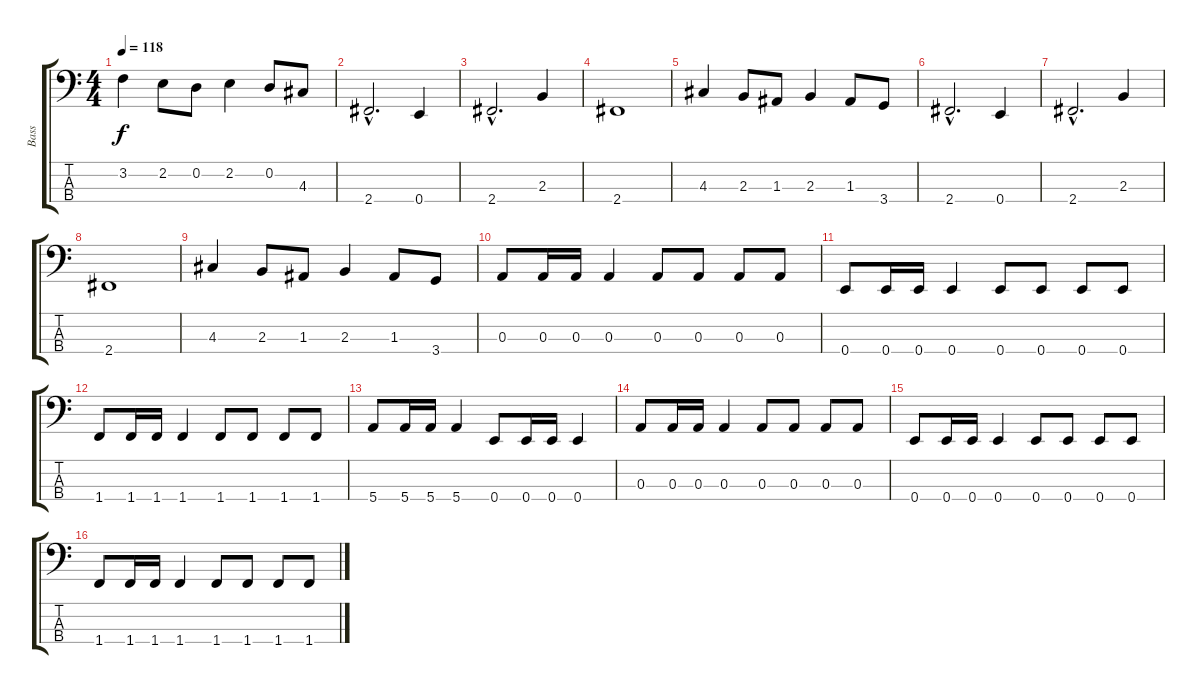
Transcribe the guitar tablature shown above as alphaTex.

\track ("Bass" "Bass") {instrument electricbasspick}
\staff {score tabs}
\tuning (G2 D2 A1 E1) {hide}
\ts (4 4)
\tempo 118
\clef f4
\ks c
3.2.4{dy f} 2.2.8 0.2.8 2.2.4 0.2.8 4.3.8 |
2.4{hac}.2{d} 0.4.4 |
2.4{hac}.2{d} 2.3.4 |
2.4.1 |
4.3.4 2.3.8 1.3.8 2.3.4 1.3.8 3.4.8 |
2.4{hac}.2{d} 0.4.4 |
2.4{hac}.2{d} 2.3.4 |
2.4.1 |
4.3.4 2.3.8 1.3.8 2.3.4 1.3.8 3.4.8 |
0.3.8 0.3.16 0.3.16 0.3.4 0.3.8 0.3.8 0.3.8 0.3.8 |
0.4.8 0.4.16 0.4.16 0.4.4 0.4.8 0.4.8 0.4.8 0.4.8 |
1.4.8 1.4.16 1.4.16 1.4.4 1.4.8 1.4.8 1.4.8 1.4.8 |
5.4.8 5.4.16 5.4.16 5.4.4 0.4.8 0.4.16 0.4.16 0.4.4 |
0.3.8 0.3.16 0.3.16 0.3.4 0.3.8 0.3.8 0.3.8 0.3.8 |
0.4.8 0.4.16 0.4.16 0.4.4 0.4.8 0.4.8 0.4.8 0.4.8 |
1.4.8 1.4.16 1.4.16 1.4.4 1.4.8 1.4.8 1.4.8 1.4.8
